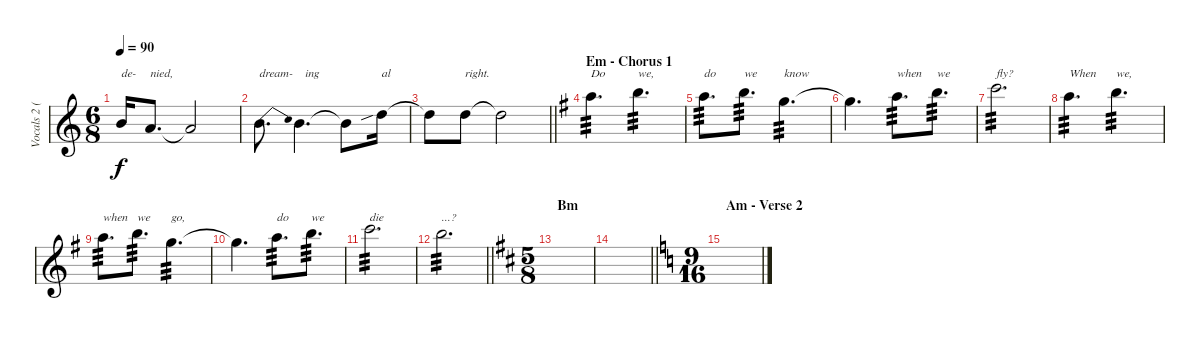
\track ("Vocals 2 (Malakian)" "Vocals 2 (") {instrument electricguitarclean}
\staff {score}
\tuning (E4 B3 G3 D3 A2 E2) {hide}
\ts (6 8)
\tempo 90
\clef g2
\ks aminor
4.3.16{txt "de-" dy f} 2.3.8{d txt "nied,"} 2.3{t}.2 |
4.3{be (bend 0 0 60 2)}.8{d txt "dream-"} 4.3.4{d txt "  ing"} 4.3{t}.8 7.3{sib}.16{txt "al"} |
\barLineRight lightlight
7.3{t}.8 7.3.8{txt "right."} 7.3{t}.2 |
\section ("" "Em - Chorus 1")
\ks eminor
5.1.4{d txt "Do" tp 3} 7.1.4{d txt "we," tp 3} |
5.1.8{d txt "do" tp 3} 7.1.8{d txt "we" tp 3} 3.1.4{d txt "know" tp 3} |
3.1{t}.4{d} 5.1.8{d txt "when" tp 3} 7.1.8{d txt "we" tp 3} |
8.1.2{d txt "fly?" tp 3} |
5.1.4{d txt "When" tp 3} 7.1.4{d txt "we," tp 3} |
5.1.8{d txt "when" tp 3} 7.1.8{d txt "we" tp 3} 3.1.4{d txt "go," tp 3} |
3.1{t}.4{d} 5.1.8{d txt "do" tp 3} 7.1.8{d txt "we" tp 3} |
8.1.2{d txt "die" tp 3} |
\barLineRight lightlight
7.1.2{d txt "...?" tp 3} |
\ts (5 8)
\section ("" "Bm")
\ks bminor
|
\barLineRight lightlight
|
\ts (9 16)
\section ("" "Am - Verse 2")
\ks aminor
